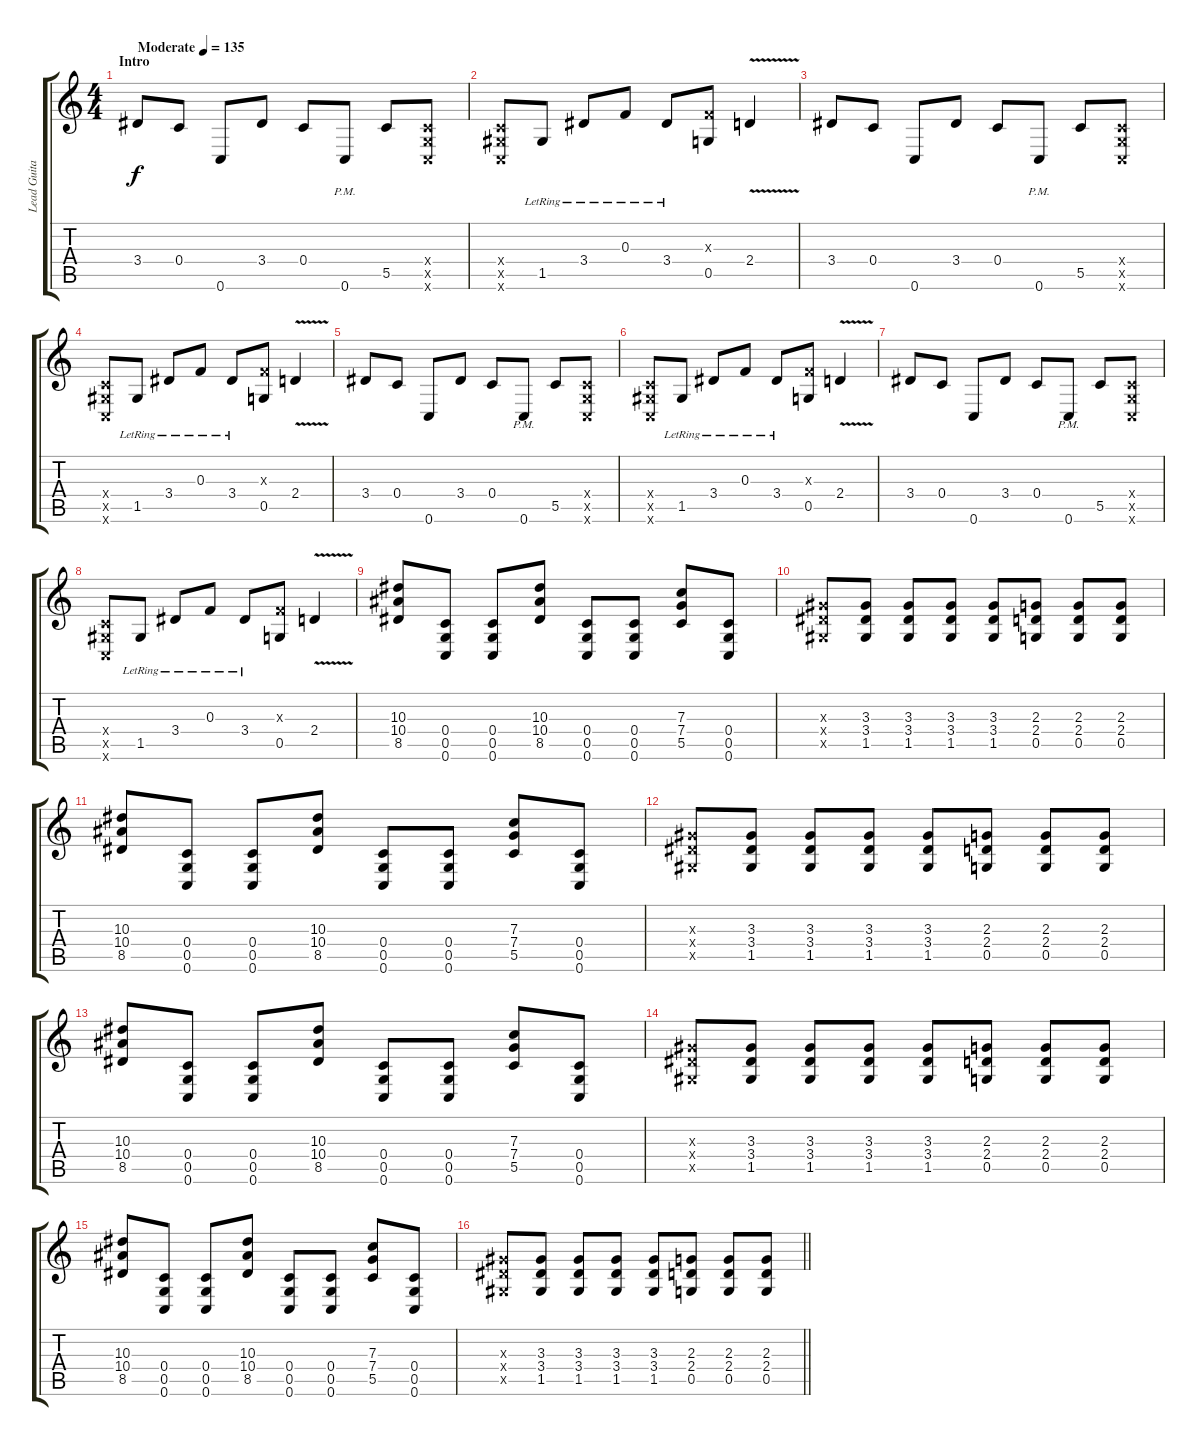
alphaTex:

\track ("Lead Guitar" "Lead Guita") {instrument distortionguitar}
\staff {score tabs}
\tuning (D4 A3 F3 C3 G2 C2) {hide}
\ts (4 4)
\section ("" "Intro")
\tempo (135 "Moderate")
\clef g2
\ks c
3.4.8{dy f instrument distortionguitar} 0.4.8 0.6.8 3.4.8 0.4.8 0.6{pm}.8 5.5.8 (0.4{x} 0.5{x} 0.6{x}).8 |
(0.4{x} 1.5{x} 0.6{x}).8 1.5{lr}.8 3.4{lr}.8 0.3{lr}.8 3.4{lr}.8 (0.3{x} 0.5).8 2.4{v}.4 |
3.4.8 0.4.8 0.6.8 3.4.8 0.4.8 0.6{pm}.8 5.5.8 (0.4{x} 0.5{x} 0.6{x}).8 |
(0.4{x} 1.5{x} 0.6{x}).8 1.5{lr}.8 3.4{lr}.8 0.3{lr}.8 3.4{lr}.8 (0.3{x} 0.5).8 2.4{v}.4 |
3.4.8 0.4.8 0.6.8 3.4.8 0.4.8 0.6{pm}.8 5.5.8 (0.4{x} 0.5{x} 0.6{x}).8 |
(0.4{x} 1.5{x} 0.6{x}).8 1.5{lr}.8 3.4{lr}.8 0.3{lr}.8 3.4{lr}.8 (0.3{x} 0.5).8 2.4{v}.4 |
3.4.8 0.4.8 0.6.8 3.4.8 0.4.8 0.6{pm}.8 5.5.8 (0.4{x} 0.5{x} 0.6{x}).8 |
(0.4{x} 1.5{x} 0.6{x}).8 1.5{lr}.8 3.4{lr}.8 0.3{lr}.8 3.4{lr}.8 (0.3{x} 0.5).8 2.4{v}.4 |
(10.3 10.4 8.5).8 (0.4 0.5 0.6).8 (0.4 0.5 0.6).8 (10.3 10.4 8.5).8 (0.4 0.5 0.6).8 (0.4 0.5 0.6).8 (7.3 7.4 5.5).8 (0.4 0.5 0.6).8 |
(3.3{x} 3.4{x} 1.5{x}).8 (3.3 3.4 1.5).8 (3.3 3.4 1.5).8 (3.3 3.4 1.5).8 (3.3 3.4 1.5).8 (2.3 2.4 0.5).8 (2.3 2.4 0.5).8 (2.3 2.4 0.5).8 |
(10.3 10.4 8.5).8 (0.4 0.5 0.6).8 (0.4 0.5 0.6).8 (10.3 10.4 8.5).8 (0.4 0.5 0.6).8 (0.4 0.5 0.6).8 (7.3 7.4 5.5).8 (0.4 0.5 0.6).8 |
(3.3{x} 3.4{x} 1.5{x}).8 (3.3 3.4 1.5).8 (3.3 3.4 1.5).8 (3.3 3.4 1.5).8 (3.3 3.4 1.5).8 (2.3 2.4 0.5).8 (2.3 2.4 0.5).8 (2.3 2.4 0.5).8 |
(10.3 10.4 8.5).8 (0.4 0.5 0.6).8 (0.4 0.5 0.6).8 (10.3 10.4 8.5).8 (0.4 0.5 0.6).8 (0.4 0.5 0.6).8 (7.3 7.4 5.5).8 (0.4 0.5 0.6).8 |
(3.3{x} 3.4{x} 1.5{x}).8 (3.3 3.4 1.5).8 (3.3 3.4 1.5).8 (3.3 3.4 1.5).8 (3.3 3.4 1.5).8 (2.3 2.4 0.5).8 (2.3 2.4 0.5).8 (2.3 2.4 0.5).8 |
(10.3 10.4 8.5).8 (0.4 0.5 0.6).8 (0.4 0.5 0.6).8 (10.3 10.4 8.5).8 (0.4 0.5 0.6).8 (0.4 0.5 0.6).8 (7.3 7.4 5.5).8 (0.4 0.5 0.6).8 |
\barLineRight lightlight
(3.3{x} 3.4{x} 1.5{x}).8 (3.3 3.4 1.5).8 (3.3 3.4 1.5).8 (3.3 3.4 1.5).8 (3.3 3.4 1.5).8 (2.3 2.4 0.5).8 (2.3 2.4 0.5).8 (2.3 2.4 0.5).8
